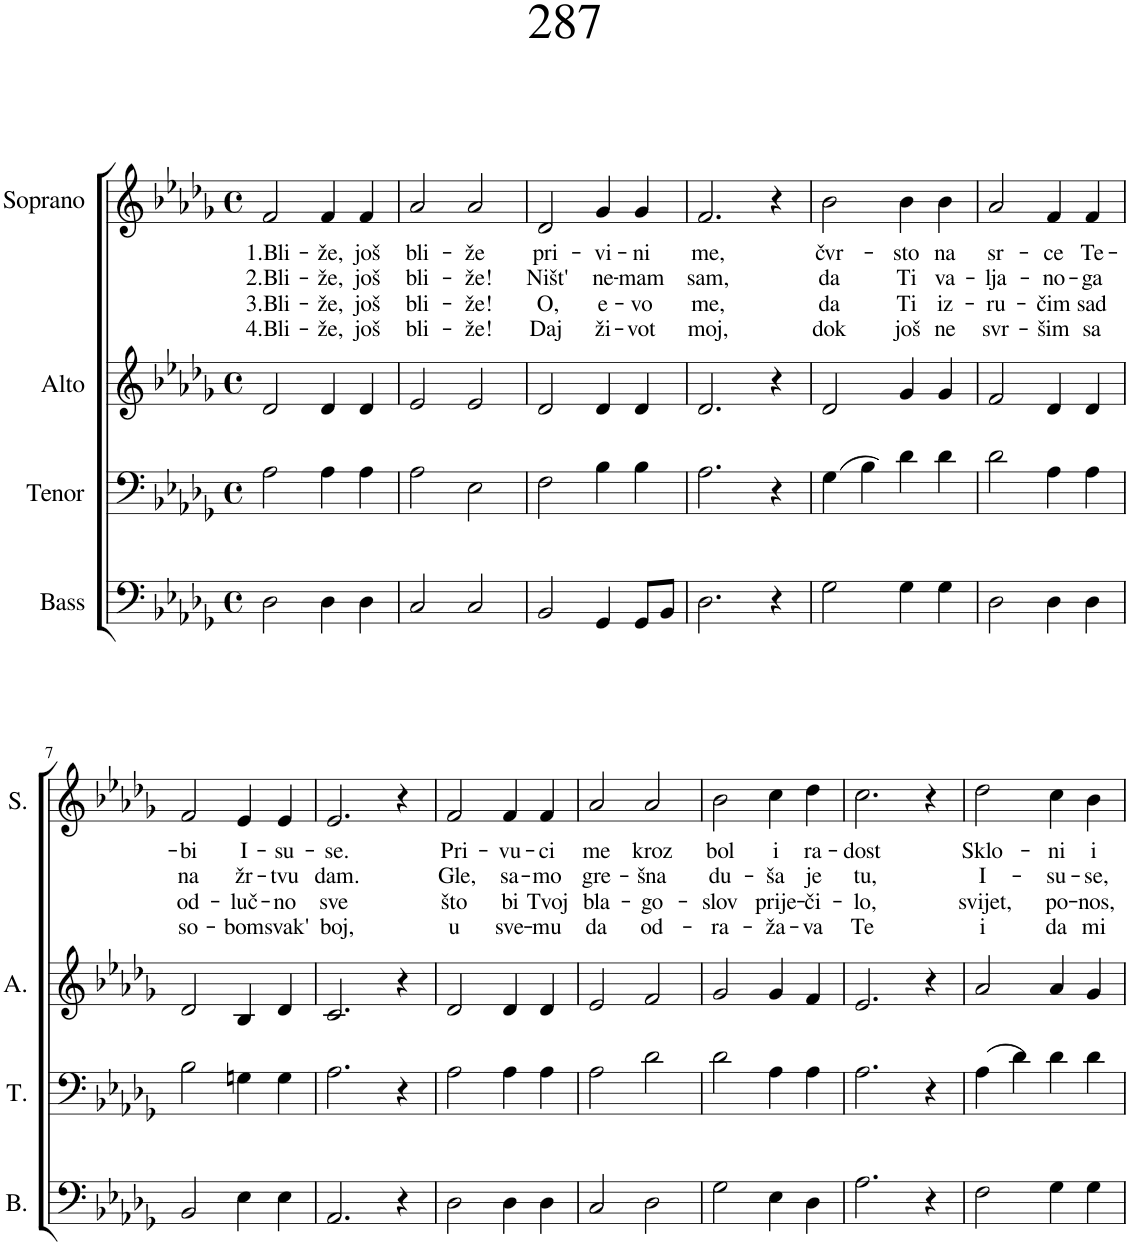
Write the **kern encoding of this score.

**kern	**kern	**kern	**kern	**text	**text	**text	**text
*part4	*part3	*part2	*part1	*part1	*part1	*part1	*part1
*staff4	*staff3	*staff2	*staff1	*staff1	*staff1	*staff1	*staff1
*I"Bass	*I"Tenor	*I"Alto	*I"Soprano	*	*	*	*
*I'B.	*I'T.	*I'A.	*I'S.	*	*	*	*
*clefF4	*clefF4	*clefG2	*clefG2	*	*	*	*
*k[b-e-a-d-g-]	*k[b-e-a-d-g-]	*k[b-e-a-d-g-]	*k[b-e-a-d-g-]	*	*	*	*
*M4/4	*M4/4	*M4/4	*M4/4	*	*	*	*
*met(c)	*met(c)	*met(c)	*met(c)	*	*	*	*
=1	=1	=1	=1	=1	=1	=1	=1
!	!	!	!	!LO:LY:b	!LO:LY:b	!LO:LY:b	!LO:LY:b
2D-\	2A-\	2d-/	2f/	1.Bli-	2.Bli-	3.Bli-	4.Bli-
!	!	!	!	!LO:LY:b	!LO:LY:b	!LO:LY:b	!LO:LY:b
4D-\	4A-\	4d-/	4f/	-že,	-že,	-že,	-že,
!	!	!	!	!LO:LY:b	!LO:LY:b	!LO:LY:b	!LO:LY:b
4D-\	4A-\	4d-/	4f/	još	još	još	još
=2	=2	=2	=2	=2	=2	=2	=2
!	!	!	!	!LO:LY:b	!LO:LY:b	!LO:LY:b	!LO:LY:b
2C/	2A-\	2e-/	2a-/	bli-	bli-	bli-	bli-
!	!	!	!	!LO:LY:b	!LO:LY:b	!LO:LY:b	!LO:LY:b
2C/	2E-\	2e-/	2a-/	-že	-že!	-že!	-že!
=3	=3	=3	=3	=3	=3	=3	=3
!	!	!	!	!LO:LY:b	!LO:LY:b	!LO:LY:b	!LO:LY:b
2BB-/	2F\	2d-/	2d-/	pri-	Ništ'	O,	Daj
!	!	!	!	!LO:LY:b	!LO:LY:b	!LO:LY:b	!LO:LY:b
4GG-/	4B-\	4d-/	4g-/	-vi-	ne-	e-	ži-
!	!	!	!	!LO:LY:b	!LO:LY:b	!LO:LY:b	!LO:LY:b
8GG-/L	4B-\	4d-/	4g-/	-ni	-mam	-vo	-vot
8BB-/J	.	.	.	.	.	.	.
=4	=4	=4	=4	=4	=4	=4	=4
!	!	!	!	!LO:LY:b	!LO:LY:b	!LO:LY:b	!LO:LY:b
2.D-\	2.A-\	2.d-/	2.f/	me,	sam,	me,	moj,
4r	4r	4r	4r	.	.	.	.
=5	=5	=5	=5	=5	=5	=5	=5
!	!	!	!	!LO:LY:b	!LO:LY:b	!LO:LY:b	!LO:LY:b
2G-\	4G-\	2d-/	2b-\	čvr-	da	da	dok
.	(4B-\	.	.	.	.	.	.
!	!	!	!	!LO:LY:b	!LO:LY:b	!LO:LY:b	!LO:LY:b
4G-\	4d-\)	4g-/	4b-\	-sto	Ti	Ti	još
!	!	!	!	!LO:LY:b	!LO:LY:b	!LO:LY:b	!LO:LY:b
4G-\	4d-\	4g-/	4b-\	na	va-	iz-	ne
=6	=6	=6	=6	=6	=6	=6	=6
!	!	!	!	!LO:LY:b	!LO:LY:b	!LO:LY:b	!LO:LY:b
2D-\	2d-\	2f/	2a-/	sr-	-lja-	-ru-	svr-
!	!	!	!	!LO:LY:b	!LO:LY:b	!LO:LY:b	!LO:LY:b
4D-\	4A-\	4d-/	4f/	-ce	-no-	-čim	-šim
!	!	!	!	!LO:LY:b	!LO:LY:b	!LO:LY:b	!LO:LY:b
4D-\	4A-\	4d-/	4f/	Te-	-ga	sad	sa
!!LO:LB:g=z
=7	=7	=7	=7	=7	=7	=7	=7
!	!	!	!	!LO:LY:b	!LO:LY:b	!LO:LY:b	!LO:LY:b
2BB-/	2B-\	2d-/	2f/	-bi	na	od-	so-
!	!	!	!	!LO:LY:b	!LO:LY:b	!LO:LY:b	!LO:LY:b
4E-\	4Gn\	4B-/	4e-/	I-	žr-	-luč-	-bom
!	!	!	!	!LO:LY:b	!LO:LY:b	!LO:LY:b	!LO:LY:b
4E-\	4G\	4d-/	4e-/	-su-	-tvu	-no	svak'
=8	=8	=8	=8	=8	=8	=8	=8
!	!	!	!	!LO:LY:b	!LO:LY:b	!LO:LY:b	!LO:LY:b
2.AA-/	2.A-\	2.c/	2.e-/	-se.	dam.	sve	boj,
4r	4r	4r	4r	.	.	.	.
=9	=9	=9	=9	=9	=9	=9	=9
!	!	!	!	!LO:LY:b	!LO:LY:b	!LO:LY:b	!LO:LY:b
2D-\	2A-\	2d-/	2f/	Pri-	Gle,	što	u
!	!	!	!	!LO:LY:b	!LO:LY:b	!LO:LY:b	!LO:LY:b
4D-\	4A-\	4d-/	4f/	-vu-	sa-	bi	sve-
!	!	!	!	!LO:LY:b	!LO:LY:b	!LO:LY:b	!LO:LY:b
4D-\	4A-\	4d-/	4f/	-ci	-mo	Tvoj	-mu
=10	=10	=10	=10	=10	=10	=10	=10
!	!	!	!	!LO:LY:b	!LO:LY:b	!LO:LY:b	!LO:LY:b
2C/	2A-\	2e-/	2a-/	me	gre-	bla-	da
!	!	!	!	!LO:LY:b	!LO:LY:b	!LO:LY:b	!LO:LY:b
2D-\	2d-\	2f/	2a-/	kroz	-šna	-go-	od-
=11	=11	=11	=11	=11	=11	=11	=11
!	!	!	!	!LO:LY:b	!LO:LY:b	!LO:LY:b	!LO:LY:b
2G-\	2d-\	2g-/	2b-\	bol	du-	-slov	-ra-
!	!	!	!	!LO:LY:b	!LO:LY:b	!LO:LY:b	!LO:LY:b
4E-\	4A-\	4g-/	4cc\	i	-ša	prije-	-ža-
!	!	!	!	!LO:LY:b	!LO:LY:b	!LO:LY:b	!LO:LY:b
4D-\	4A-\	4f/	4dd-\	ra-	je	-či-	-va
=12	=12	=12	=12	=12	=12	=12	=12
!	!	!	!	!LO:LY:b	!LO:LY:b	!LO:LY:b	!LO:LY:b
2.A-\	2.A-\	2.e-/	2.cc\	-dost	tu,	-lo,	Te
4r	4r	4r	4r	.	.	.	.
=13	=13	=13	=13	=13	=13	=13	=13
!	!	!	!	!LO:LY:b	!LO:LY:b	!LO:LY:b	!LO:LY:b
2F\	4A-\	2a-/	2dd-\	Sklo-	I-	svijet,	i
.	(4d-\	.	.	.	.	.	.
!	!	!	!	!LO:LY:b	!LO:LY:b	!LO:LY:b	!LO:LY:b
4G-\	4d-\)	4a-/	4cc\	-ni	-su-	po-	da
!	!	!	!	!LO:LY:b	!LO:LY:b	!LO:LY:b	!LO:LY:b
4G-\	4d-\	4g-/	4b-\	i	-se,	-nos,	mi
=	=	=	=	=	=	=	=
*-	*-	*-	*-	*-	*-	*-	*-
